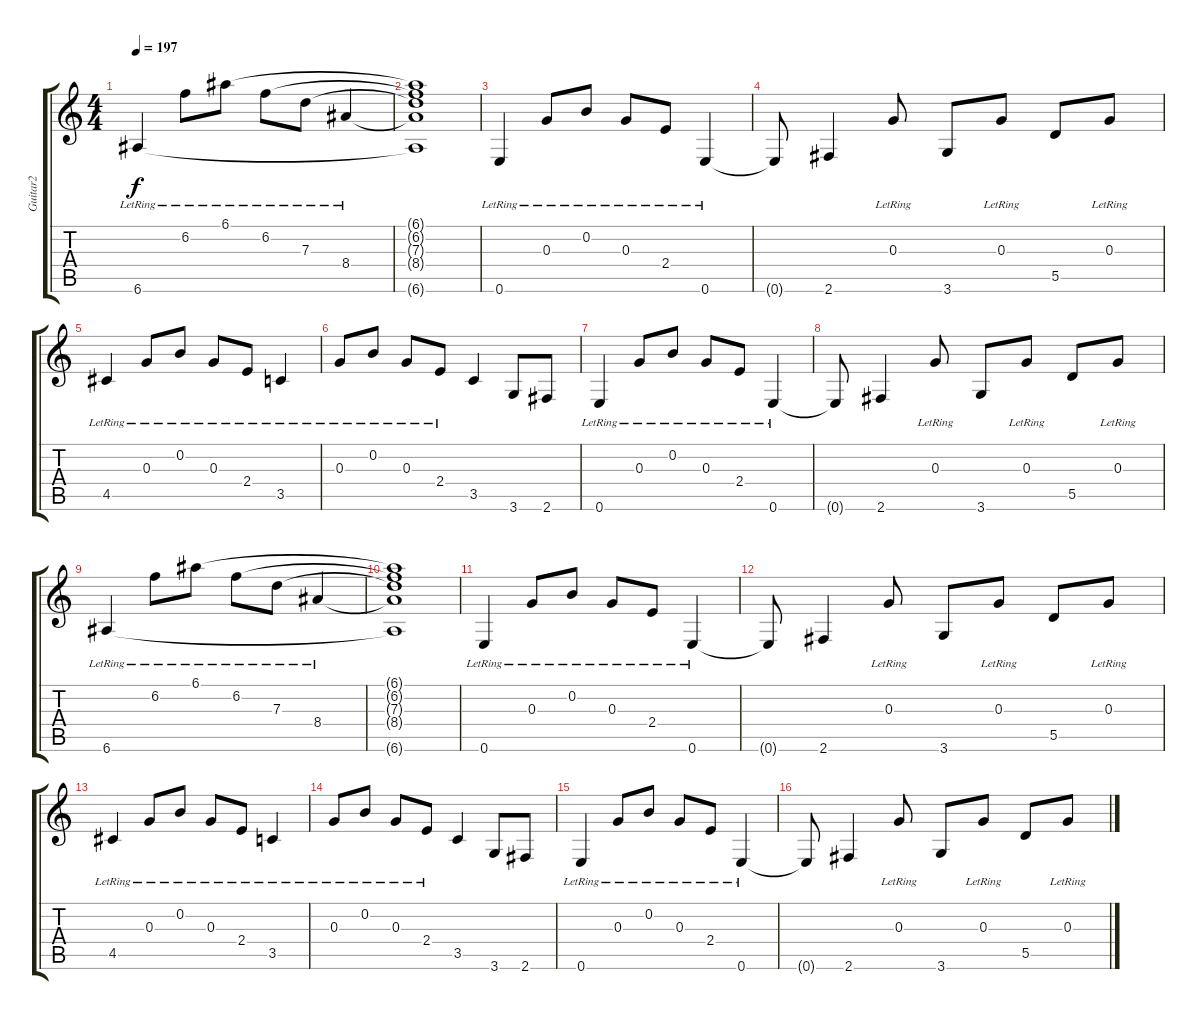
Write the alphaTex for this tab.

\track ("Guitar2" "Guitar2") {instrument distortionguitar}
\staff {score tabs}
\tuning (E4 B3 G3 D3 A2 E2) {hide}
\ts (4 4)
\tempo 197
\clef g2
\ks c
6.6{lr}.4{dy f} 6.2{lr}.8 6.1{lr}.8 6.2{lr}.8 7.3{lr}.8 8.4{lr}.4 |
(6.1{t} 6.2{t} 7.3{t} 8.4{t} 6.6{t}).1 |
0.6{lr}.4{volume 9 balance 8 instrument electricguitarclean} 0.3{lr}.8 0.2{lr}.8 0.3{lr}.8 2.4{lr}.8 0.6{lr}.4 |
0.6{t}.8 2.6.4 0.3{lr}.8 3.6.8 0.3{lr}.8 5.5.8 0.3{lr}.8 |
4.5{lr}.4 0.3{lr}.8 0.2{lr}.8 0.3{lr}.8 2.4{lr}.8 3.5{lr}.4 |
0.3{lr}.8 0.2{lr}.8 0.3{lr}.8 2.4{lr}.8 3.5.4 3.6.8 2.6.8 |
0.6{lr}.4{volume 9 balance 8 instrument electricguitarclean} 0.3{lr}.8 0.2{lr}.8 0.3{lr}.8 2.4{lr}.8 0.6{lr}.4 |
0.6{t}.8 2.6.4 0.3{lr}.8 3.6.8 0.3{lr}.8 5.5.8 0.3{lr}.8 |
6.6{lr}.4 6.2{lr}.8 6.1{lr}.8 6.2{lr}.8 7.3{lr}.8 8.4{lr}.4 |
(6.1{t} 6.2{t} 7.3{t} 8.4{t} 6.6{t}).1 |
0.6{lr}.4{volume 9 balance 8 instrument electricguitarclean} 0.3{lr}.8 0.2{lr}.8 0.3{lr}.8 2.4{lr}.8 0.6{lr}.4 |
0.6{t}.8 2.6.4 0.3{lr}.8 3.6.8 0.3{lr}.8 5.5.8 0.3{lr}.8 |
4.5{lr}.4 0.3{lr}.8 0.2{lr}.8 0.3{lr}.8 2.4{lr}.8 3.5{lr}.4 |
0.3{lr}.8 0.2{lr}.8 0.3{lr}.8 2.4{lr}.8 3.5.4 3.6.8 2.6.8 |
0.6{lr}.4{volume 9 balance 8 instrument electricguitarclean} 0.3{lr}.8 0.2{lr}.8 0.3{lr}.8 2.4{lr}.8 0.6{lr}.4 |
0.6{t}.8 2.6.4 0.3{lr}.8 3.6.8 0.3{lr}.8 5.5.8 0.3{lr}.8
